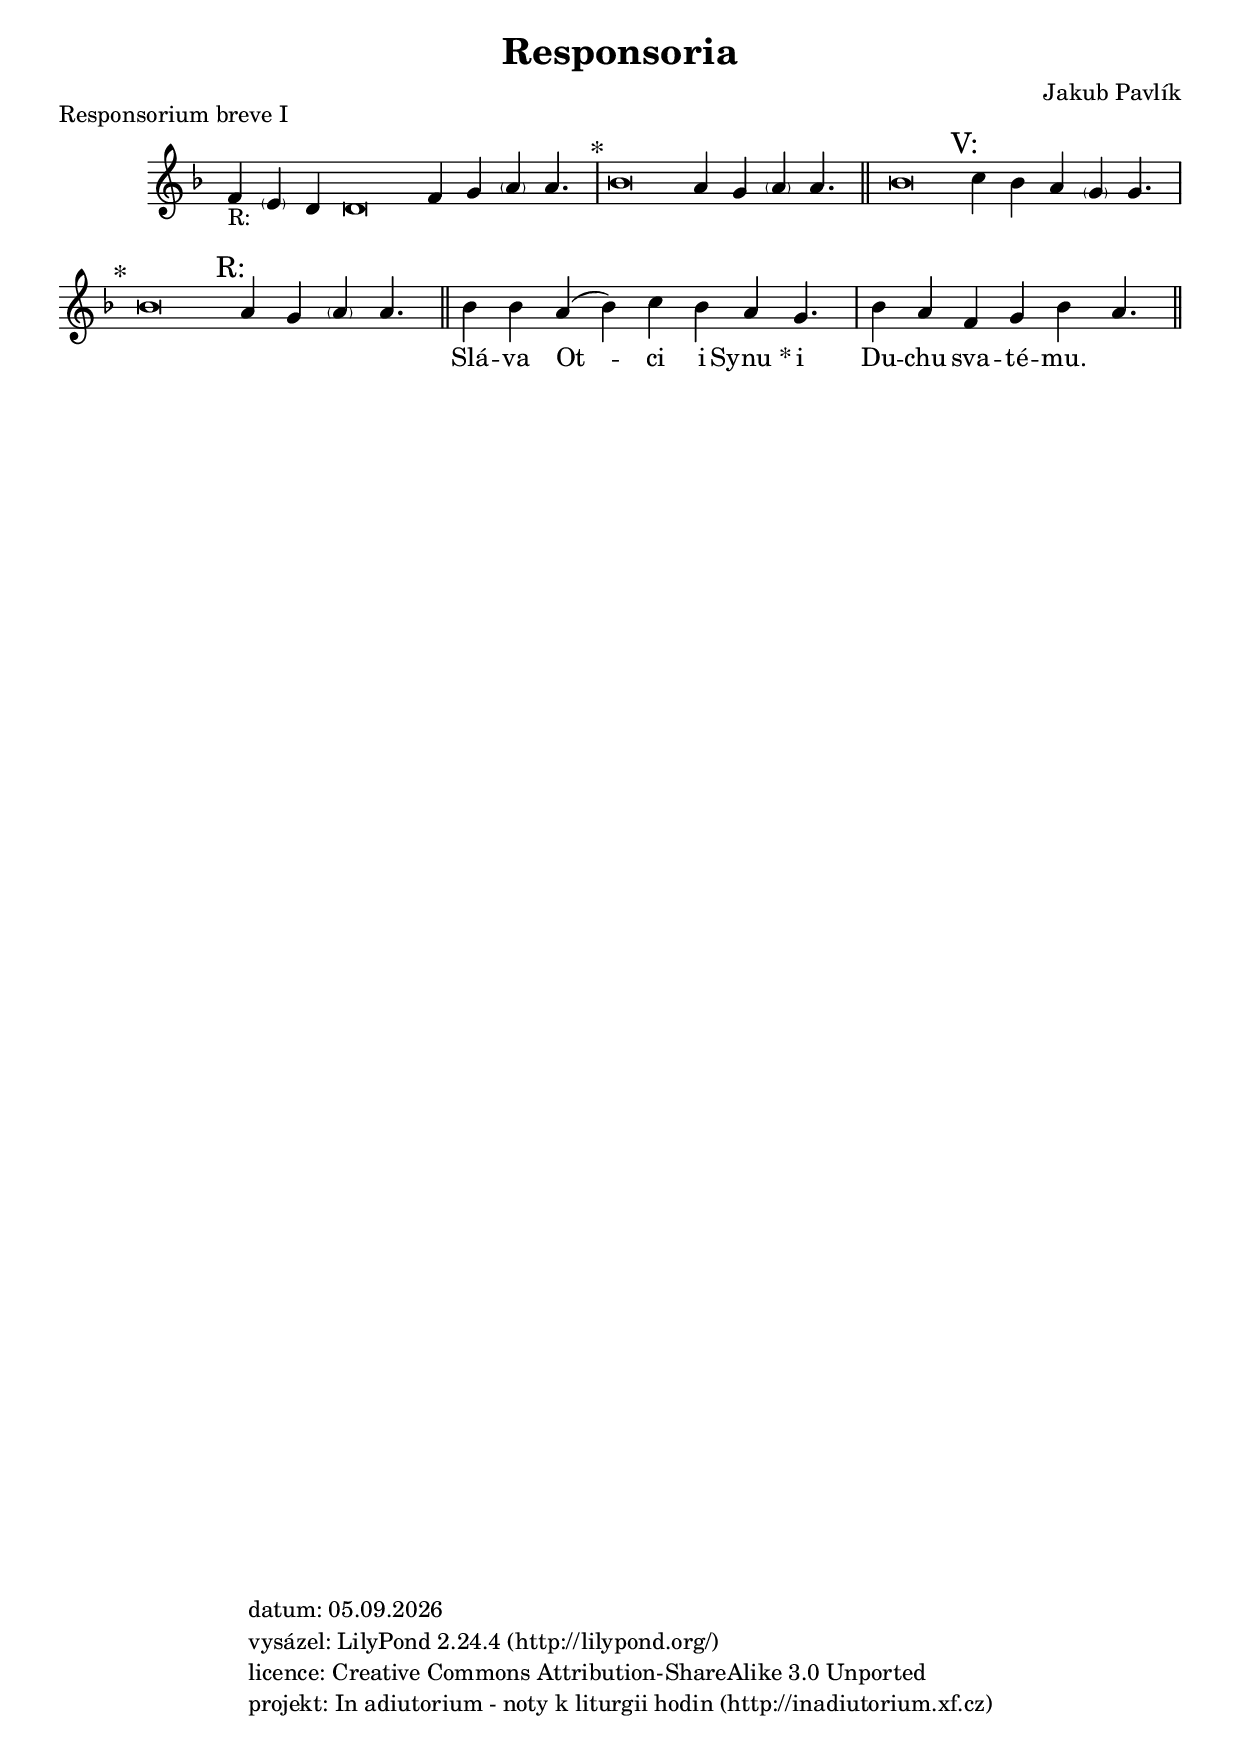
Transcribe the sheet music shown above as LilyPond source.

\version "2.12.3"

\header {
  title = "Responsoria"
  composer = "Jakub Pavlík"
}

\include "spolecne.ly"

\score {
  <<
  \relative c' {
    \key f \major
    \choralniRezim
    % R
    f4_\markup {R:} \parenthesize e d d\breve f4 g \parenthesize a a4. \bar "|" \mark \markup {*}
    bes\breve a4 g \parenthesize a a4. \bar "||"
    % V
    bes\breve \mark \markup {V:} c4 bes a \parenthesize g g4. \bar "|" \mark \markup {*}
    % R
    bes\breve \mark \markup{R:} a4 g \parenthesize a a4. \bar "||"
    % Slava
    \new Voice = "slava" {
      bes4 bes a( bes) c bes a g4. \bar "|"
      bes4 a f g bes a4. \bar "||"
    }
  }
  \new Lyrics = "slava-text" \lyricsto slava \lyricmode {
    Slá -- va Ot -- ci i Synu_* i Du -- chu sva -- té -- mu.
  }
  >>

  \header {
    piece = "Responsorium breve I"
  }
}
